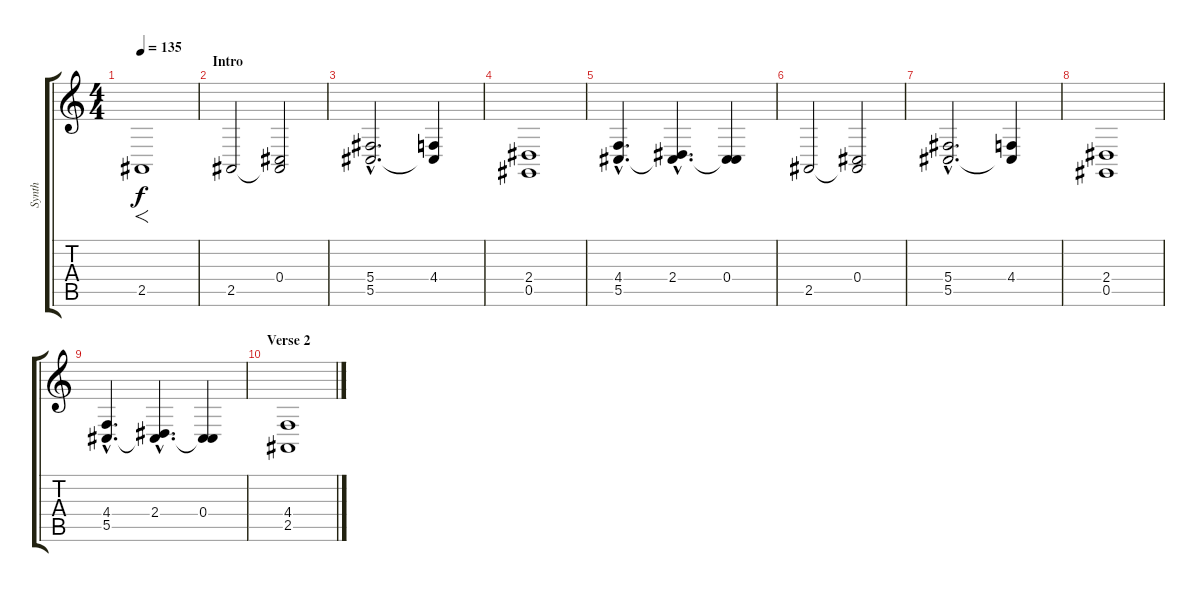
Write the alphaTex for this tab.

\track ("Synth" "Synth") {instrument stringensemble1}
\staff {score tabs}
\tuning (Eb4 Bb3 Gb3 Db3 Ab2 Eb2) {hide}
\ts (4 4)
\tempo 135
\clef g2
\ks c
2.5.1{f dy f} |
\section ("" "Intro")
2.5.2 (0.4 2.5{t}).2 |
(5.4{hac} 5.5{hac}).2{d} (4.4 5.5{t}).4 |
(2.4 0.5).1 |
(4.4{hac} 5.5{hac}).4{d} (2.4{hac} 5.5{hac t}).4{d} (0.4 5.5{t}).4 |
2.5.2 (0.4 2.5{t}).2 |
(5.4{hac} 5.5{hac}).2{d} (4.4 5.5{t}).4 |
(2.4 0.5).1 |
(4.4{hac} 5.5{hac}).4{d} (2.4{hac} 5.5{hac t}).4{d} (0.4 5.5{t}).4 |
\section ("" "Verse 2")
(4.4 2.5).1
